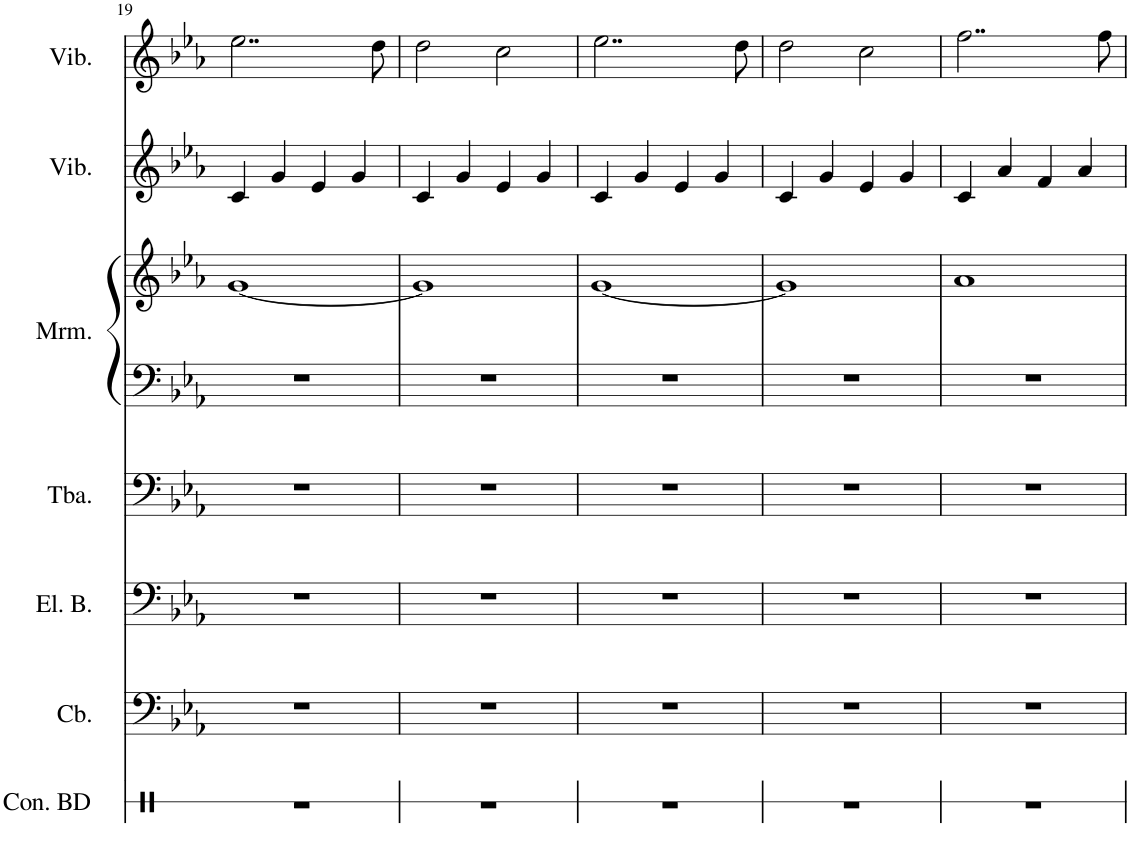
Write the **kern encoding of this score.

**kern	**kern	**kern	**kern	**kern	**kern	**kern	**kern
*part7	*part6	*part5	*part4	*part3	*part3	*part2	*part1
*staff8	*staff7	*staff6	*staff5	*staff4	*staff3	*staff2	*staff1
*I"Concert Bass Drum	*I"Contrabass	*I"Electric Bass	*I"Tuba	*I"Marimba	*	*I"Vibraphone	*I"Vibraphone
*I'Con. BD	*I'Cb.	*I'El. B.	*I'Tba.	*I'Mrm.	*	*I'Vib.	*I'Vib.
!!LO:PB:g=z
*clefX	*clefF4	*clefF4	*clefF4	*clefF4	*clefG2	*clefG2	*clefG2
*	*Trd7c12	*Trd7c12	*	*	*	*	*
*k[]	*k[b-e-a-]	*k[b-e-a-]	*k[b-e-a-]	*k[b-e-a-]	*k[b-e-a-]	*k[b-e-a-]	*k[b-e-a-]
*M4/4	*M4/4	*M4/4	*M4/4	*M4/4	*M4/4	*M4/4	*M4/4
=19	=19	=19	=19	=19	=19	=19	=19
1r	1r	1r	1r	1r	[1g	4c/	2..ee-\
.	.	.	.	.	.	4g/	.
.	.	.	.	.	.	4e-/	.
.	.	.	.	.	.	4g/	.
.	.	.	.	.	.	.	8dd\
=20	=20	=20	=20	=20	=20	=20	=20
1r	1r	1r	1r	1r	1g]	4c/	2dd\
.	.	.	.	.	.	4g/	.
.	.	.	.	.	.	4e-/	2cc\
.	.	.	.	.	.	4g/	.
=21	=21	=21	=21	=21	=21	=21	=21
1r	1r	1r	1r	1r	[1g	4c/	2..ee-\
.	.	.	.	.	.	4g/	.
.	.	.	.	.	.	4e-/	.
.	.	.	.	.	.	4g/	.
.	.	.	.	.	.	.	8dd\
=22	=22	=22	=22	=22	=22	=22	=22
1r	1r	1r	1r	1r	1g]	4c/	2dd\
.	.	.	.	.	.	4g/	.
.	.	.	.	.	.	4e-/	2cc\
.	.	.	.	.	.	4g/	.
=23	=23	=23	=23	=23	=23	=23	=23
1r	1r	1r	1r	1r	1a-	4c/	2..ff\
.	.	.	.	.	.	4a-/	.
.	.	.	.	.	.	4f/	.
.	.	.	.	.	.	4a-/	.
.	.	.	.	.	.	.	8ff\
=	=	=	=	=	=	=	=
*-	*-	*-	*-	*-	*-	*-	*-
